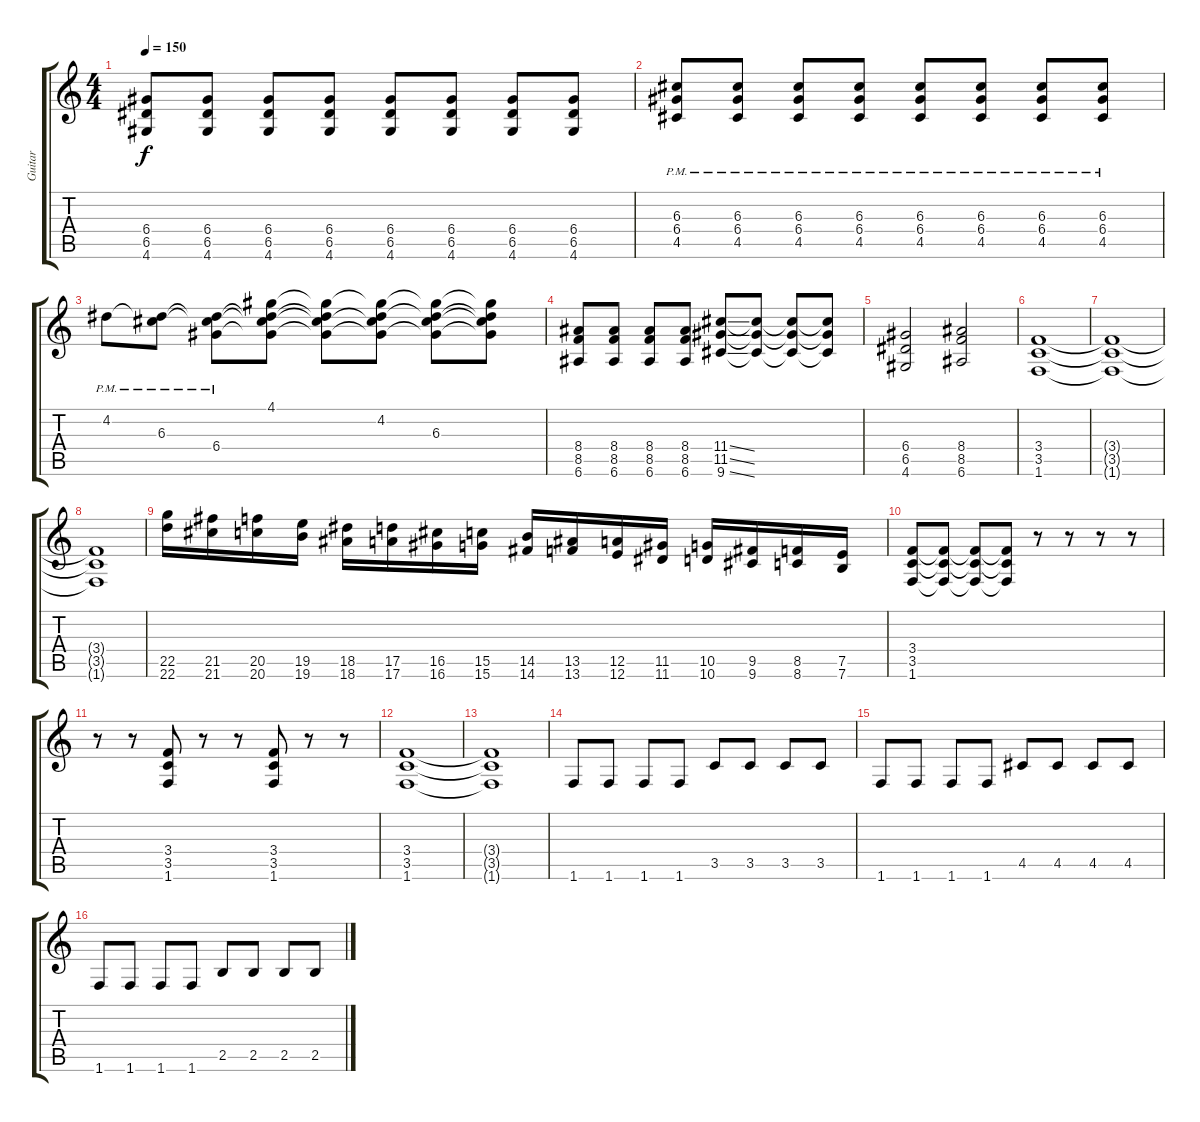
\track ("Guitar" "Guitar") {instrument distortionguitar}
\staff {score tabs}
\tuning (E4 B3 G3 D3 A2 E2) {hide}
\ts (4 4)
\tempo 150
\clef g2
\ks c
(6.4 6.5 4.6).8{dy f} (6.4 6.5 4.6).8 (6.4 6.5 4.6).8 (6.4 6.5 4.6).8 (6.4 6.5 4.6).8 (6.4 6.5 4.6).8 (6.4 6.5 4.6).8 (6.4 6.5 4.6).8 |
(6.3{pm} 6.4{pm} 4.5{pm}).8 (6.3{pm} 6.4{pm} 4.5{pm}).8 (6.3{pm} 6.4{pm} 4.5{pm}).8 (6.3{pm} 6.4{pm} 4.5{pm}).8 (6.3{pm} 6.4{pm} 4.5{pm}).8 (6.3{pm} 6.4{pm} 4.5{pm}).8 (6.3{pm} 6.4{pm} 4.5{pm}).8 (6.3{pm} 6.4{pm} 4.5{pm}).8 |
4.2{pm}.8 (4.2{t} 6.3{pm}).8 (4.2{t} 6.3{t} 6.4{pm}).8 (4.1 4.2{t} 6.3{t} 6.4{t}).8 (4.1{t} 4.2{t} 6.3{t} 6.4{t}).8 (4.1{t} 4.2 6.3{t} 6.4{t}).8 (4.1{t} 4.2{t} 6.3 6.4{t}).8 (4.1{t} 4.2{t} 6.3{t} 6.4{t}).8 |
(8.4 8.5 6.6).8 (8.4 8.5 6.6).8 (8.4 8.5 6.6).8 (8.4 8.5 6.6).8 (11.4{ss} 11.5{ss} 9.6{ss}).8 (11.4{t} 11.5{t} 9.6{t}).8 (11.4{t} 11.5{t} 9.6{t}).8 (11.4{t} 11.5{t} 9.6{t}).8 |
(6.4 6.5 4.6).2 (8.4 8.5 6.6).2 |
(3.4 3.5 1.6).1 |
(3.4{t} 3.5{t} 1.6{t}).1 |
(3.4{t} 3.5{t} 1.6{t}).1 |
(22.5 22.6).16{instrument guitarfretnoise} (21.5 21.6).16 (20.5 20.6).16 (19.5 19.6).16 (18.5 18.6).16 (17.5 17.6).16 (16.5 16.6).16 (15.5 15.6).16 (14.5 14.6).16 (13.5 13.6).16 (12.5 12.6).16 (11.5 11.6).16 (10.5 10.6).16 (9.5 9.6).16 (8.5 8.6).16 (7.5 7.6).16 |
(3.4 3.5 1.6).8{instrument distortionguitar} (3.4{t} 3.5{t} 1.6{t}).8 (3.4{t} 3.5{t} 1.6{t}).8 (3.4{t} 3.5{t} 1.6{t}).8 r.8 r.8 r.8 r.8 |
r.8 r.8 (3.4 3.5 1.6).8 r.8 r.8 (3.4 3.5 1.6).8 r.8 r.8 |
(3.4 3.5 1.6).1 |
(3.4{t} 3.5{t} 1.6{t}).1 |
1.6.8{instrument distortionguitar} 1.6.8 1.6.8 1.6.8 3.5.8 3.5.8 3.5.8 3.5.8 |
1.6.8 1.6.8 1.6.8 1.6.8 4.5.8 4.5.8 4.5.8 4.5.8 |
1.6.8 1.6.8 1.6.8 1.6.8 2.5.8 2.5.8 2.5.8 2.5.8
